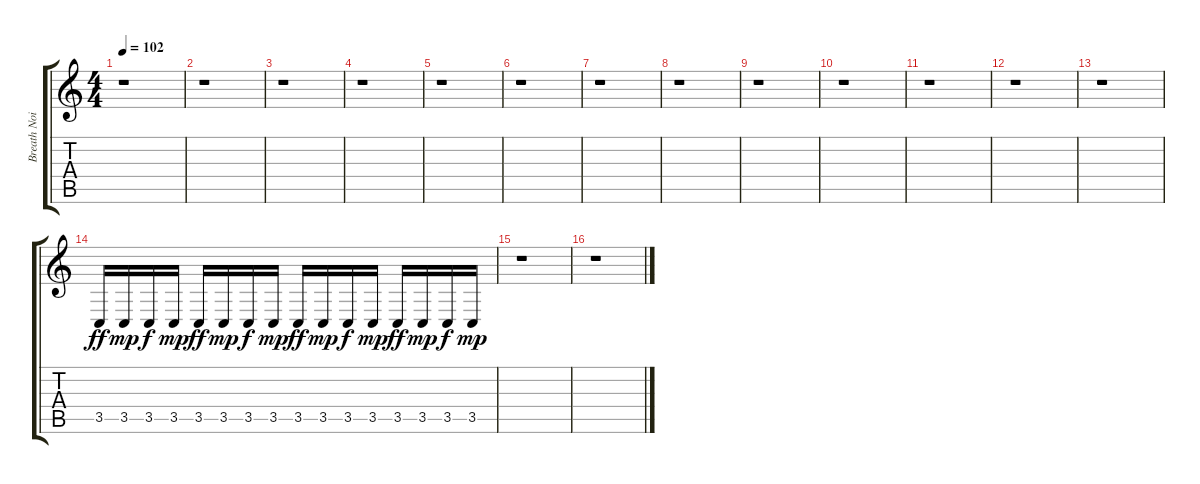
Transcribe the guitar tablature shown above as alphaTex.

\track ("Breath Noise" "Breath Noi") {instrument breathnoise}
\staff {score tabs}
\tuning (E4 B3 G3 D3 A2 E2) {hide}
\ts (4 4)
\tempo 102
\clef g2
\ks c
r.1{dy ff} |
r.1 |
r.1 |
r.1 |
r.1 |
r.1 |
r.1 |
r.1 |
r.1 |
r.1 |
r.1 |
r.1 |
r.1 |
3.5.16{instrument breathnoise} 3.5.16{dy mp} 3.5.16{dy f} 3.5.16{dy mp} 3.5.16{dy ff} 3.5.16{dy mp} 3.5.16{dy f} 3.5.16{dy mp} 3.5.16{dy ff} 3.5.16{dy mp} 3.5.16{dy f} 3.5.16{dy mp} 3.5.16{dy ff} 3.5.16{dy mp} 3.5.16{dy f} 3.5.16{dy mp} |
r.1 |
r.1
